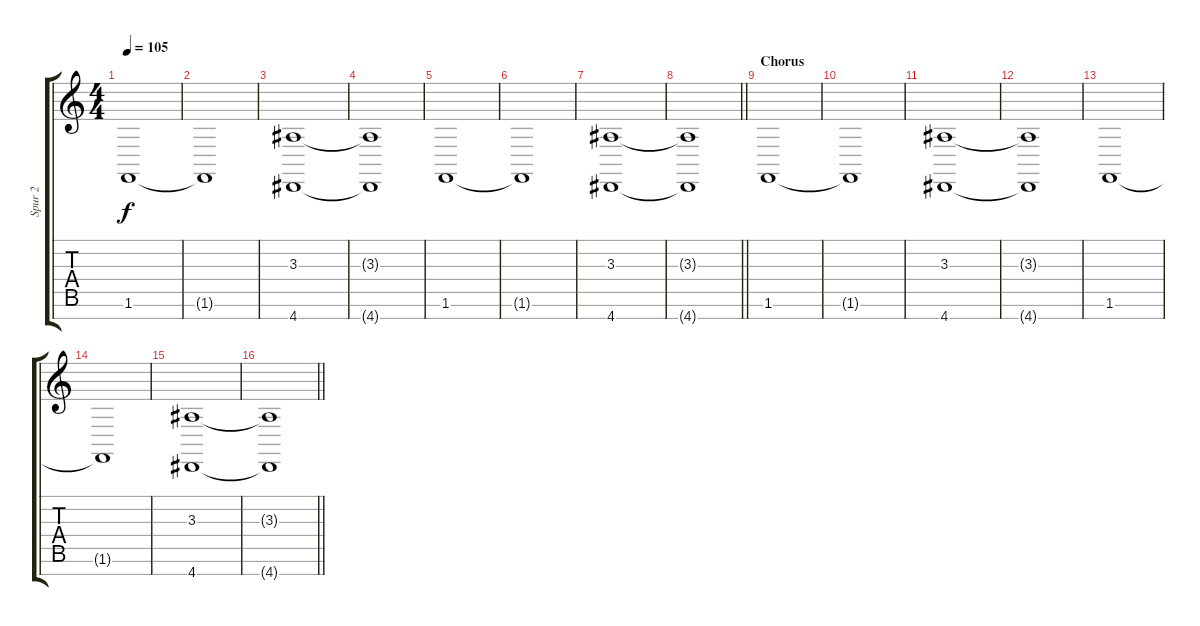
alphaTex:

\track ("Spur 2" "Spur 2") {instrument stringensemble2}
\staff {score tabs}
\tuning (E4 B3 G3 D3 A2 E2 B1) {hide}
\ts (4 4)
\tempo 105
\clef g2
\ks c
1.6.1{dy f} |
1.6{t}.1 |
(3.3 4.7).1 |
(3.3{t} 4.7{t}).1 |
1.6.1 |
1.6{t}.1 |
(3.3 4.7).1 |
\barLineRight lightlight
(3.3{t} 4.7{t}).1 |
\section ("" "Chorus")
1.6.1 |
1.6{t}.1 |
(3.3 4.7).1 |
(3.3{t} 4.7{t}).1 |
1.6.1 |
1.6{t}.1 |
(3.3 4.7).1 |
\barLineRight lightlight
(3.3{t} 4.7{t}).1
